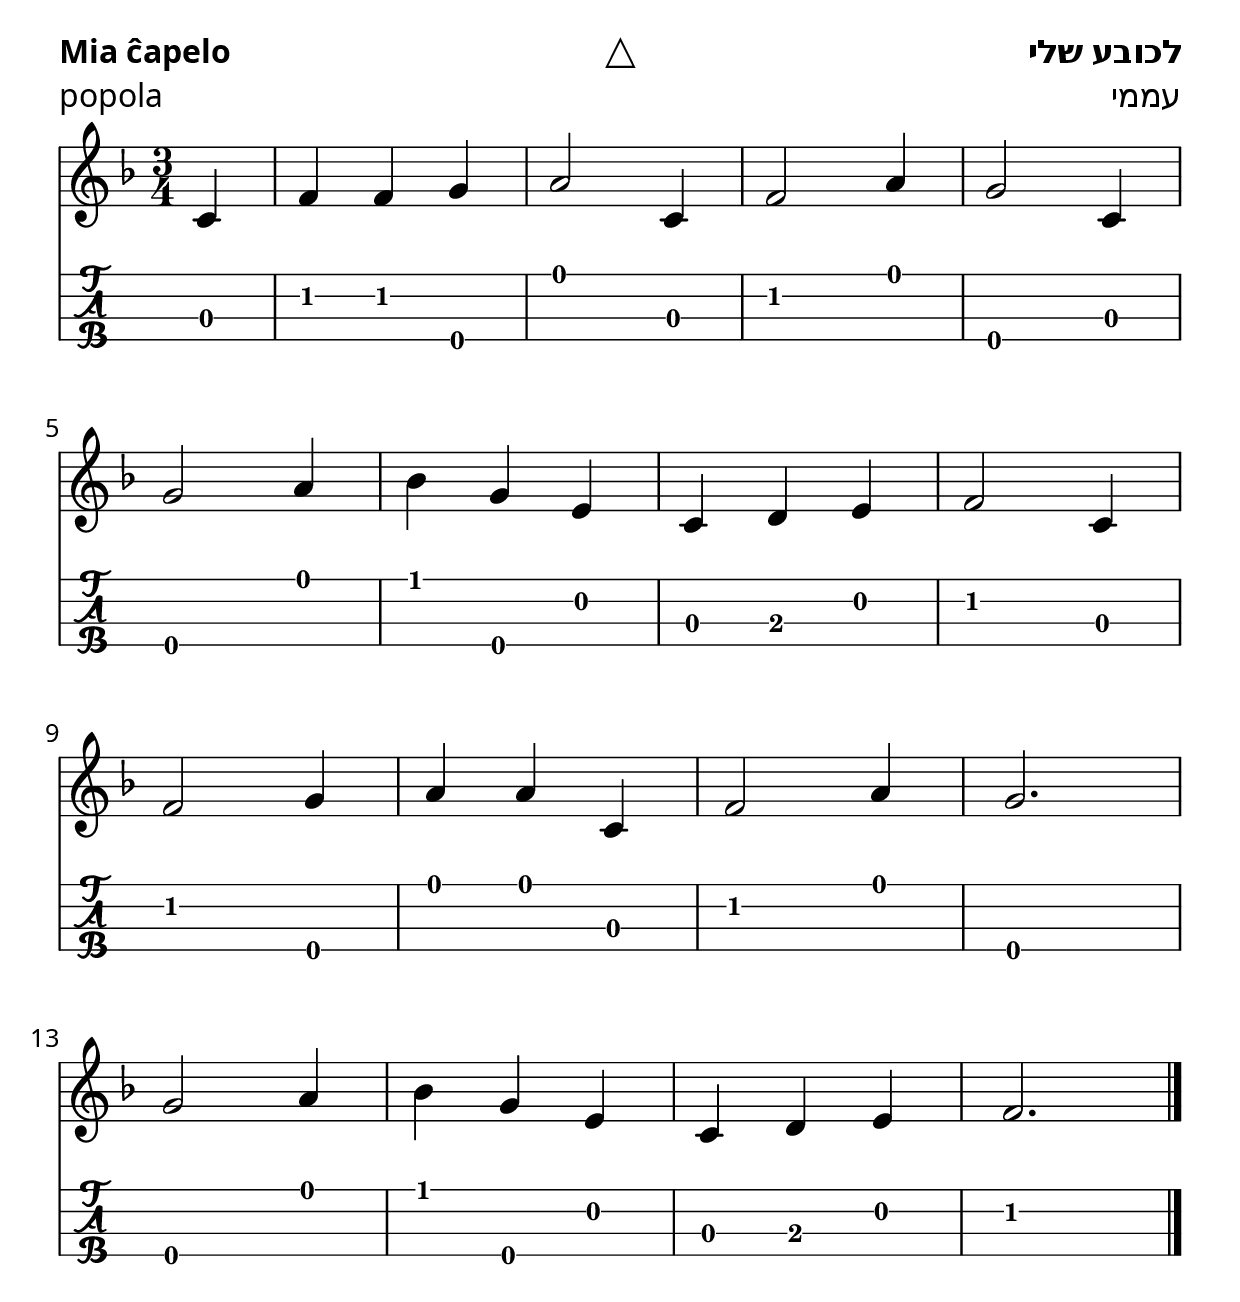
\include "../ĉiea.ly"

\header {
  titolo-xx     = ""
  titolo-he     = "לכובע שלי"
  titolo-eo     = "Mia ĉapelo"
  komponisto-xx = ""
  komponisto-he = "עממי"
  komponisto-eo = "popola"
  ikono         = "△"
}

\include "../titolo.ly"

melodio = {
   \key f \major
   \time 3/4
   \partial 4 {<c\3>4}
   <f\2>4 <f\2>4 <g\4>4
   <a\1>2 <c\3>4
   <f\2>2 <a\1>4
   <g\4>2 <c\3>4
   \break
   <g\4>2 <a\1>4
   <bes\1>4 <g\4>4 <e\2>4
   <c\3>4 <d\3>4 <e\2>4
   <f\2>2 <c\3>4
   \break
   <f\2>2 <g\4>4
   <a\1>4 <a\1>4 <c\3>4
   <f\2>2 <a\1>4
   <g\4>2.
   \break
   <g\4>2 <a\1>4
   <bes\1>4 <g\4>4 <e\2>4
   <c\3>4 <d\3>4 <e\2>4
   <f\2>2.
   \bar "|."
}

\include "../muziko.ly"
